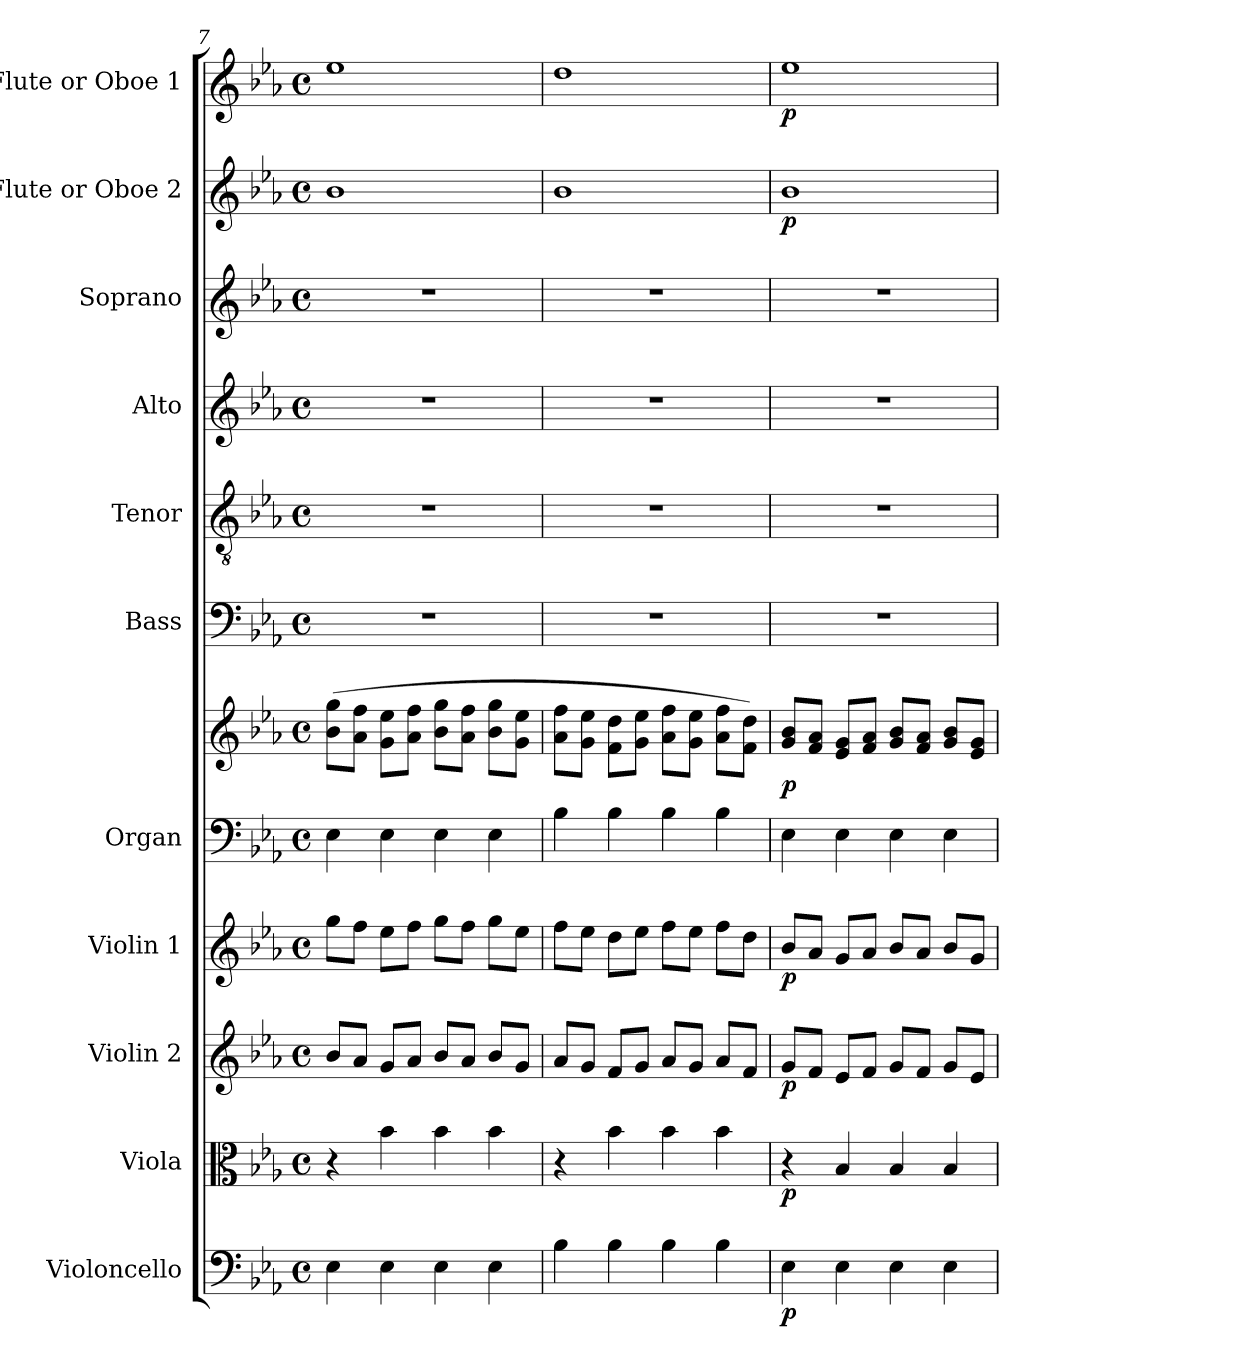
**kern	**dynam	**kern	**dynam	**kern	**dynam	**kern	**dynam	**kern	**kern	**dynam	**kern	**kern	**kern	**kern	**kern	**dynam	**kern	**dynam
*part11	*part11	*part10	*part10	*part9	*part9	*part8	*part8	*part7	*part7	*part7	*part6	*part5	*part4	*part3	*part2	*part2	*part1	*part1
*staff12	*staff12	*staff11	*staff11	*staff10	*staff10	*staff9	*staff9	*staff8	*staff7	*staff7/8	*staff6	*staff5	*staff4	*staff3	*staff2	*staff2	*staff1	*staff1
*I"Violoncello	*	*I"Viola	*	*I"Violin 2	*	*I"Violin 1	*	*I"Organ	*	*	*I"Bass	*I"Tenor	*I"Alto	*I"Soprano	*I"Flute or Oboe 2	*	*I"Flute or Oboe 1	*
*I'Vc.	*	*I'Vla.	*	*I'Vln. 2	*	*I'Vln. 1	*	*I'Org.	*	*	*I'B.	*I'T.	*I'A.	*I'S.	*I'Fl. or Ob. 2	*	*I'Fl. or Ob. 1	*
*clefF4	*	*clefC3	*	*clefG2	*	*clefG2	*	*clefF4	*clefG2	*	*clefF4	*clefGv2	*clefG2	*clefG2	*clefG2	*	*clefG2	*
*	*	*	*	*	*	*	*	*	*	*	*	*ITrd7c12	*	*	*	*	*	*
*k[b-e-a-]	*	*k[b-e-a-]	*	*k[b-e-a-]	*	*k[b-e-a-]	*	*k[b-e-a-]	*k[b-e-a-]	*	*k[b-e-a-]	*k[b-e-a-]	*k[b-e-a-]	*k[b-e-a-]	*k[b-e-a-]	*	*k[b-e-a-]	*
*E-:	*	*E-:	*	*E-:	*	*E-:	*	*E-:	*E-:	*	*E-:	*E-:	*E-:	*E-:	*E-:	*	*E-:	*
*M4/4	*	*M4/4	*	*M4/4	*	*M4/4	*	*M4/4	*M4/4	*	*M4/4	*M4/4	*M4/4	*M4/4	*M4/4	*	*M4/4	*
*met(c)	*	*met(c)	*	*met(c)	*	*met(c)	*	*met(c)	*met(c)	*	*met(c)	*met(c)	*met(c)	*met(c)	*met(c)	*	*met(c)	*
=7	=7	=7	=7	=7	=7	=7	=7	=7	=7	=7	=7	=7	=7	=7	=7	=7	=7	=7
4E-i\	.	4r	.	8b-i/L	.	8ggi\L	.	4E-i\	(8b-i\ 8ggi\L	.	1r	1r	1r	1r	1b-i	.	1ee-i	.
.	.	.	.	8a-i/J	.	8ffi\J	.	.	8a-i\ 8ffi\J	.	.	.	.	.	.	.	.	.
4E-i\	.	4b-i\	.	8gi/L	.	8ee-i\L	.	4E-i\	8gi\ 8ee-i\L	.	.	.	.	.	.	.	.	.
.	.	.	.	8a-i/J	.	8ffi\J	.	.	8a-i\ 8ffi\J	.	.	.	.	.	.	.	.	.
4E-i\	.	4b-i\	.	8b-i/L	.	8ggi\L	.	4E-i\	8b-i\ 8ggi\L	.	.	.	.	.	.	.	.	.
.	.	.	.	8a-i/J	.	8ffi\J	.	.	8a-i\ 8ffi\J	.	.	.	.	.	.	.	.	.
4E-i\	.	4b-i\	.	8b-i/L	.	8ggi\L	.	4E-i\	8b-i\ 8ggi\L	.	.	.	.	.	.	.	.	.
.	.	.	.	8gi/J	.	8ee-i\J	.	.	8gi\ 8ee-i\J	.	.	.	.	.	.	.	.	.
=8	=8	=8	=8	=8	=8	=8	=8	=8	=8	=8	=8	=8	=8	=8	=8	=8	=8	=8
4B-i\	.	4r	.	8a-i/L	.	8ffi\L	.	4B-i\	8a-i\ 8ffi\L	.	1r	1r	1r	1r	1b-i	.	1ddi	.
.	.	.	.	8gi/J	.	8ee-i\J	.	.	8gi\ 8ee-i\J	.	.	.	.	.	.	.	.	.
4B-i\	.	4b-i\	.	8fi/L	.	8ddi\L	.	4B-i\	8fi\ 8ddi\L	.	.	.	.	.	.	.	.	.
.	.	.	.	8gi/J	.	8ee-i\J	.	.	8gi\ 8ee-i\J	.	.	.	.	.	.	.	.	.
4B-i\	.	4b-i\	.	8a-i/L	.	8ffi\L	.	4B-i\	8a-i\ 8ffi\L	.	.	.	.	.	.	.	.	.
.	.	.	.	8gi/J	.	8ee-i\J	.	.	8gi\ 8ee-i\J	.	.	.	.	.	.	.	.	.
4B-i\	.	4b-i\	.	8a-i/L	.	8ffi\L	.	4B-i\	8a-i\ 8ffi\L	.	.	.	.	.	.	.	.	.
.	.	.	.	8fi/J	.	8ddi\J	.	.	8fi\ 8ddi\J)	.	.	.	.	.	.	.	.	.
=9	=9	=9	=9	=9	=9	=9	=9	=9	=9	=9	=9	=9	=9	=9	=9	=9	=9	=9
4E-i\	p	4r	p	8gi/L	p	8b-i/L	p	4E-i\	8gi/ 8b-i/L	p	1r	1r	1r	1r	1b-i	p	1ee-i	p
.	.	.	.	8fi/J	.	8a-i/J	.	.	8fi/ 8a-i/J	.	.	.	.	.	.	.	.	.
4E-i\	.	4B-i/	.	8e-i/L	.	8gi/L	.	4E-i\	8e-i/ 8gi/L	.	.	.	.	.	.	.	.	.
.	.	.	.	8fi/J	.	8a-i/J	.	.	8fi/ 8a-i/J	.	.	.	.	.	.	.	.	.
4E-i\	.	4B-i/	.	8gi/L	.	8b-i/L	.	4E-i\	8gi/ 8b-i/L	.	.	.	.	.	.	.	.	.
.	.	.	.	8fi/J	.	8a-i/J	.	.	8fi/ 8a-i/J	.	.	.	.	.	.	.	.	.
4E-i\	.	4B-i/	.	8gi/L	.	8b-i/L	.	4E-i\	8gi/ 8b-i/L	.	.	.	.	.	.	.	.	.
.	.	.	.	8e-i/J	.	8gi/J	.	.	8e-i/ 8gi/J	.	.	.	.	.	.	.	.	.
=	=	=	=	=	=	=	=	=	=	=	=	=	=	=	=	=	=	=
*-	*-	*-	*-	*-	*-	*-	*-	*-	*-	*-	*-	*-	*-	*-	*-	*-	*-	*-
